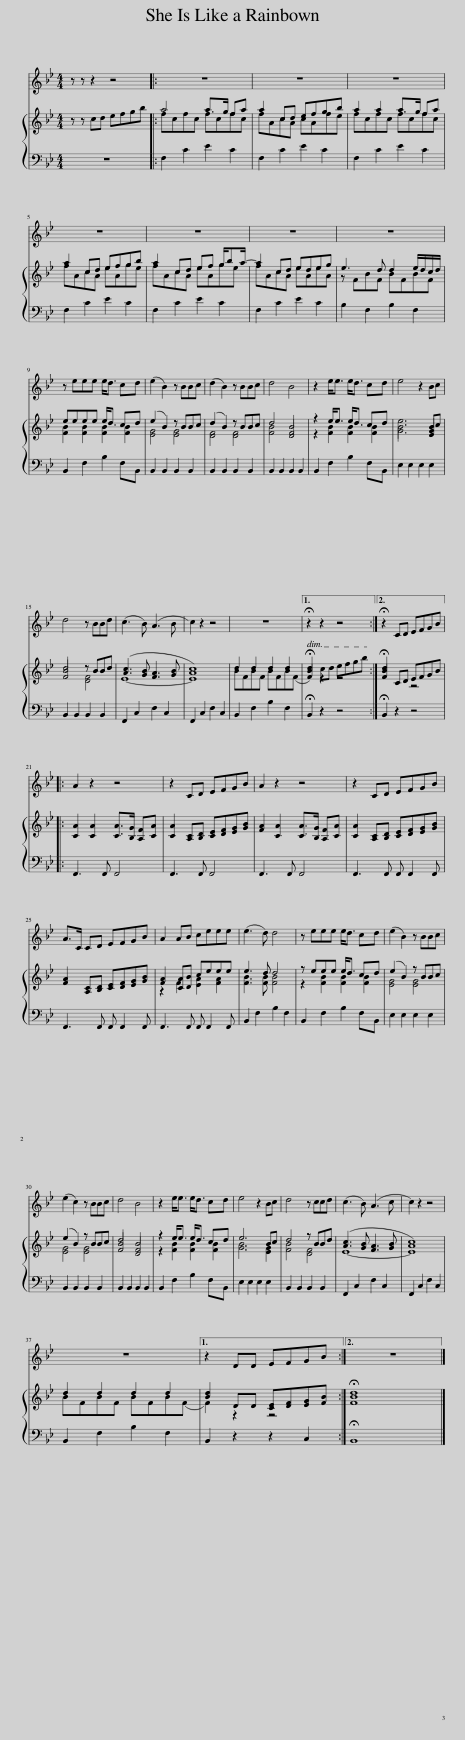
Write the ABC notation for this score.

X:1
%%score 1 { ( 2 4 ) | 3 }
L:1/8
M:4/4
I:linebreak $
K:Bb
V:1 treble
V:2 treble
V:4 treble
V:3 bass
V:1
 z z z2 z4 |: z8 | z8 | z8 |$ z8 | %5
 z8 | z8 | z8 |$ z eee e<d cd | (e2 B2) z BBc | %10
 (d2 B2) z BBc | d4 B4 | z2 e<e e<d cd | e4 z2 Bc |$ d4 z BBd | %15
 (c3 B) (A3 B) | c2 z2 z4 | z8 |1 !fermata!z2 z2 z4 :|2 !fermata!z2 CD EFGB |:$ %20
 A2 z2 z4 | z2 CD EFGB | A2 z2 z4 | z2 CD EFGB |$ A>C CD EFGB | %25
 A2 AB ceee | (e3 d) d4 | z eee e<d cd | (e2 B2) z BBc |$ (e2 c2) z BBc | %30
 d4 B4 | z2 e<e e<d cd | e4 z2 Bc | d4 z ccd | (c3 B) (A3 c | %35
 c2) z2 z4 |$ z8 |1 z2 DD EFGB :|2 z8 |] %39
V:2
 z z cd efgb |: fcfc fcfc | fAcA cAfe | fcfc fcfc |$ fAcA eAge | %5
 fAcA eAge | fAcA eAeA | z FBF BFBF |$ [FB]2 [FB]2 [FB]2 [FB]2 | [EG]4 [EG]4 | %10
 [DF]4 [DF]4 | [FB]4 [DF]4 | z2 [FB]2 [FB]2 [FB]2 | B6 [EG]2 |$ [FB]4 [DF]4 | %15
 E8- | E8 | BFBF BFB(F |1 !fermata!F2) cd efgb :|2 !fermata!F2 CD EFGB |:$ %20
 [CA]2 [CA]2 [CA]>[B,G] [A,F][CA] | [CA]2 [A,C][B,D] [CE][DF][EG][GB] | [FA]2 [CA]2 [CA]>[B,G] [A,F][CA] | [CA]2 [A,C][B,D] [CE][DF][EG][GB] |$ [FA]2 [A,C][B,D] [CE][DF][EG][GB] | %25
 [FA]2 [CA][DB] ceee | e3 d d4 | z eee e<d cd | (e2 B2) z BBc |$ (e2 B2) z BBc | %30
 d4 B4 | z2 e<e e<d cd | e6 Bc | d4 z BBd | ([Ac]3 [GB] [FA]3 [GB] | %35
 [Ac]8) |$ d2 d2 d2 d2 |1 [Bd]2 DD [CE][DF][EG][FB] :|2 !fermata![FBd]8 |] %39
V:3
 z8 |: F,2 C2 E2 C2 | F,2 C2 E2 C2 | F,2 C2 E2 C2 |$ F,2 C2 E2 C2 | %5
 F,2 C2 E2 C2 | F,2 C2 E2 C2 | B,2 F,2 B,2 F,2 |$ B,,2 F,2 B,2 F,B,, | B,,2 B,,2 B,,2 B,,2 | %10
 B,,2 B,,2 B,,2 B,,2 | B,,2 B,,2 B,,2 B,,2 | B,,2 F,2 B,2 F,B,, | E,2 E,2 E,2 E,2 |$ B,,2 B,,2 B,,2 B,,2 | %15
 F,,2 C,2 F,2 C,2 | F,,2 C,2 F,2 C,2 | B,,2 F,2 B,2 F,2 |1 !fermata!B,,2 z2 z4 :|2 !fermata!B,,2 z2 z4 |:$ %20
 F,,3 F,, F,,4 | F,,3 F,, F,,4 | F,,3 F,, F,,4 | F,,3 F,, F,, F,,2 F,, |$ F,,3 F,, F,, F,,2 F,, | %25
 F,,3 F,, F,, F,,2 F,, | B,,2 F,2 B,2 F,2 | B,,2 F,2 B,2 F,B,, | E,2 E,2 E,2 E,2 |$ B,,2 B,,2 B,,2 B,,2 | %30
 B,,2 B,,2 B,,2 B,,2 | B,,2 F,2 B,2 F,B,, | E,2 E,2 E,2 E,2 | B,,2 B,,2 B,,2 B,,2 | F,,2 C,2 F,2 C,2 | %35
 F,,2 C,2 F,2 C,2 |$ B,,2 F,2 B,2 F,2 |1 B,,2 z2 z2 C,2 :|2 !fermata!B,,8 |] %39
V:4
 x8 |: a4 a>g fa | a2 cd efgb | a2 a2 a>g fa |$ a2 cd efgb | %5
 a2 cd ef g/ba/- | a2 cd edeg | e3 d d2 e/d/c/d/ |$ eeee e<d cd | (e2 B2) z BBc | %10
 (d2 B2) z BBc | d4 B4 | z2 e<e e<d cd | [Ge]6 Bc |$ d4 z BBd | %15
 [Ac]3 [GB] [FA]3 [GB] | [Ac]8 | d2 d2 d2 d2 |1 [Bd]2 z2 z4 :|2 [Bd]2 x2 z4 |:$ %20
 x8 | x8 | x8 | x8 |$ x8 | %25
 z2 F2 [EA]2 [FA]2 | [FB]3 [FB] [FB]4 | z2 [FB]2 [FB]2 [FB]2 | [EG]4 [EG]4 |$ [EG]4 [EG]4 | %30
 [FB]4 [DF]4 | z2 [FB]2 [FB]2 [FB]2 | [GB]6 [EG]2 | [FB]4 [DF]4 | E8- | %35
 E8 |$ BFBF BFB(F |1 F2) z2 z4 :|2 x8 |] %39
